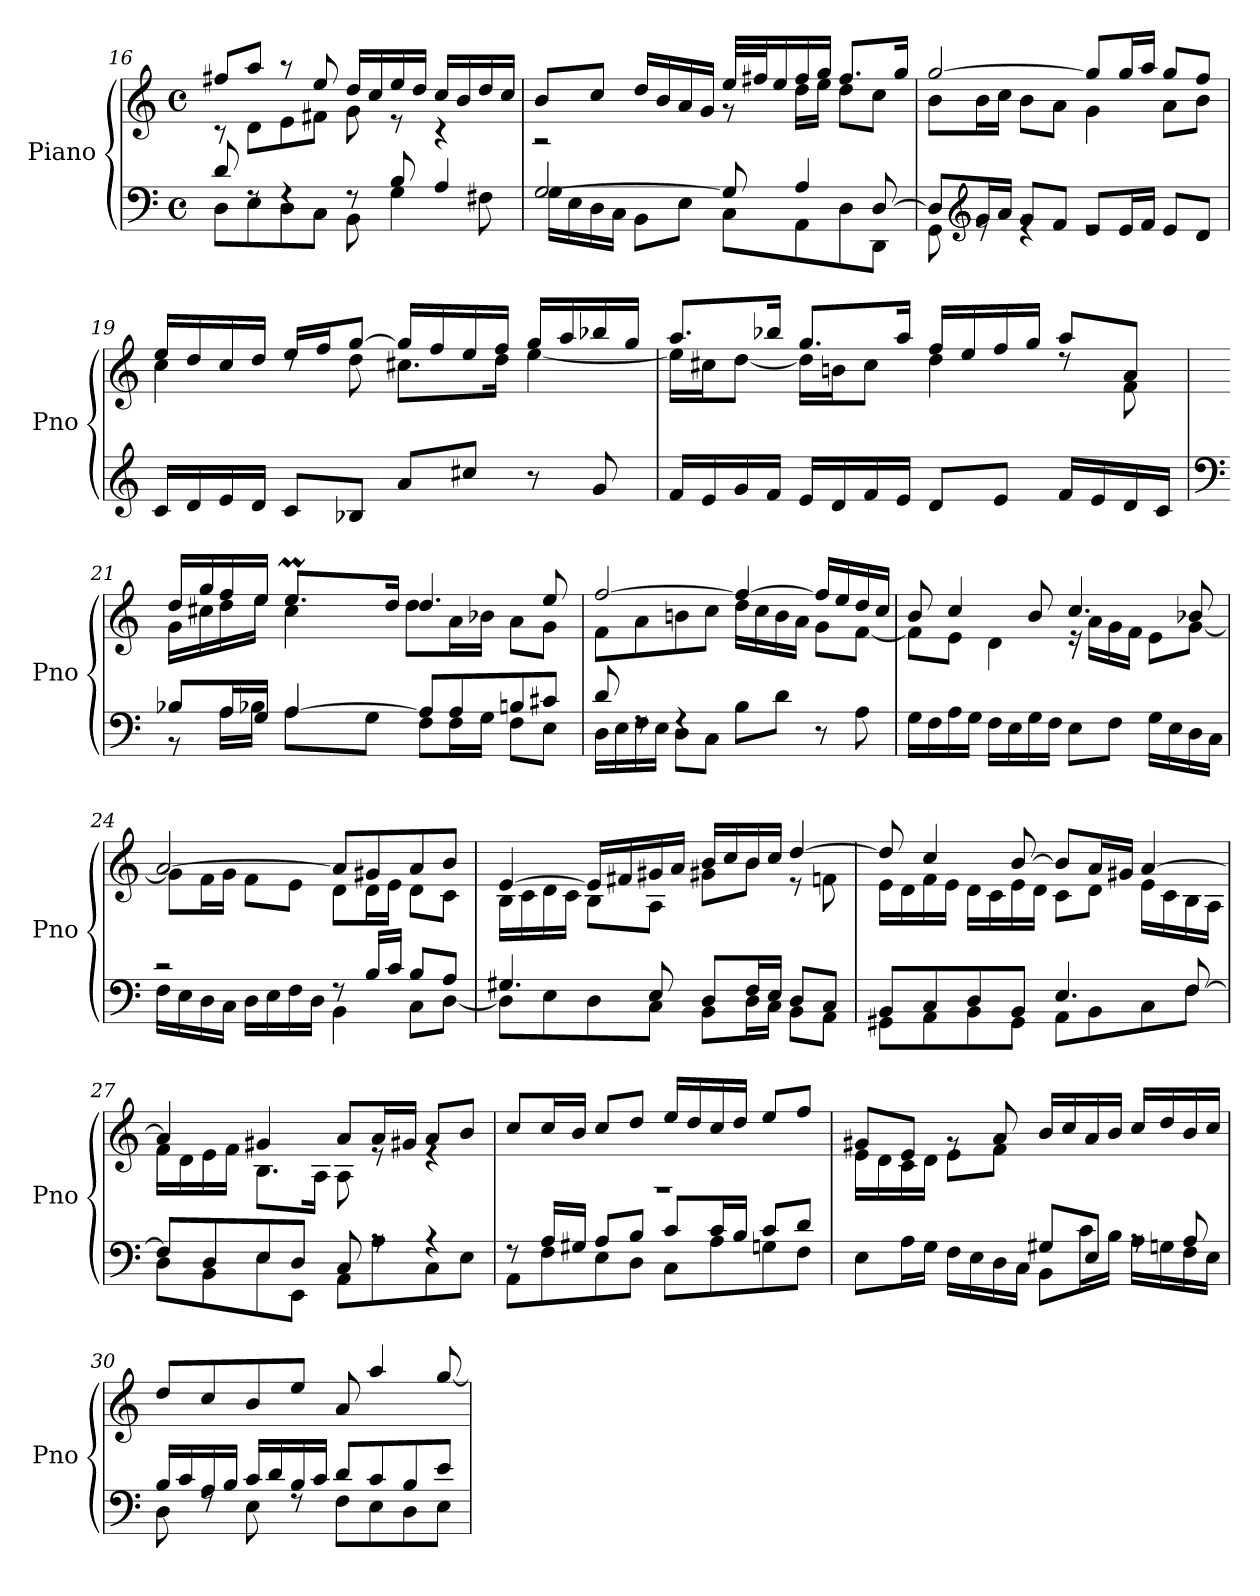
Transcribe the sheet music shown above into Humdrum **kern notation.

**kern	**kern
*part1	*part1
*staff2	*staff1
*I"Piano	*
*I'Pno	*
*clefF4	*clefG2
*k[]	*k[]
*M4/4	*M4/4
*met(c)	*met(c)
=16	=16
*^	*^
8d/	8D\L	8ff#X/L	8r
8rF	8E\	8aa/J	8d\L
4rF	8D\	8r	8e\
.	8C\J	8ee/	8f#X\J
8rF	8BB\	16dd/LL	8g\
.	.	16cc/	.
8B/	4G\	16ee/	8r
.	.	16dd/JJ	.
4A/	.	16cc/LL	4r
.	.	16b/	.
.	8F#X\	16dd/	.
.	.	16cc/JJ	.
!!LO:LB:g=z	!!
=17	=17	=17	=17
[2G/	16G\LL	8b/L	2r
.	16E\	.	.
.	16D\	8cc/J	.
.	16C\JJ	.	.
.	8BB\L	16dd/LL	.
.	.	16b/	.
.	8E\J	16a/	.
.	.	16g/JJ	.
8G/]	8C\L	32ee/LLL	8r
.	.	32ff#X/J	.
.	.	16ee/	.
4A/	8AA\	16ff#/	16dd\LL
.	.	16gg/JJ	16ee\JJ
.	8D\	8.ff#/L	8dd\L
[8D/	8DD\J	.	8cc\J
.	.	16gg/Jk	.
=18	=18	=18	=18
8D/L]	8GG\	[2gg/	8b\L
*clefG2	*	*	*
16g/L	8re	.	16b\L
16a/JJ	.	.	16cc\JJ
8g/L	4re	.	8b\L
8f/J	.	.	8a\J
8e/L	2re	8gg/L]	4g\
16e/L	.	16gg/L	.
16f/JJ	.	16aa/JJ	.
8e/L	.	8gg/L	8a\L
8d/J	.	8ff/J	8b\J
*v	*v	*	*
=19	=19	=19
16c/LL	16ee/LL	4cc\
16d/	16dd/	.
16e/	16cc/	.
16d/JJ	16dd/JJ	.
8c/L	16ee/LL	8rdd
.	16ff/J	.
8B-X/J	[8gg/J	8dd\
8a/L	16gg/LL]	8.cc#X\L
.	16ff/	.
8cc#X/J	16ee/	.
.	16ff/JJ	16dd\Jk
8r	16gg/LL	[4ee\
.	16aa/	.
8g/	16bb-X/	.
.	16gg/JJ	.
!!LO:LB:g=z	!!
=20	=20	=20
16f/LL	8.aa/L	16ee\LL]
16e/	.	16cc#X\J
16g/	.	[8dd\J
16f/JJ	16bb-X/Jk	.
16e/LL	8.gg/L	16dd\LL]
16d/	.	16bn\J
16f/	.	8cc#\J
16e/JJ	16aa/Jk	.
8d/L	16ff/LL	4dd\
.	16ee/	.
8e/J	16ff/	.
.	16gg/JJ	.
16f/LL	8aa/L	8rdd
16e/	.	.
16d/	8a/J	8f\
16c/JJ	.	.
*	*v	*v
=21	=21
*clefF4	*
*^	*^
*	*	*	*^
8B-X/L	8r	16dd/LL	16g\LL	4ryy
.	.	16gg/	16cc#X\	.
16A/L	16A\LL	16ff/	16dd\	.
16G/JJ	16B-X\JJ	16ee/JJ	16ee\JJ	.
[4A/	8A\L	8.eem/L	4cc#\	32ffyy
.	.	.	.	32eeyy
.	.	.	.	32ffyy
.	.	.	.	16.eeyy
.	8G\J	.	.	.
.	.	16dd/Jk	.	2ryy
8A/L]	8F\L	4.dd/	8dd\L	.
8A/	16F\L	.	16a\L	.
.	16G\JJ	.	16b-X\JJ	.
8Bn/	8F\L	.	8a\L	.
8c#X/J	8E\J	8ee/	8g\J	.
.	.	.	.	16ryy
*	*	*	*v	*v
!!LO:LB:g=z
=22	=22	=22	=22
8d/	16D\LL	[2ff/	8f\L
.	16E\	.	.
8rF	16F\	.	8a\
.	16E\JJ	.	.
4rF	8D\L	.	8bn\
.	8C\J	.	8cc\J
8B\L	2ryy	4ff/_	16dd\LL
.	.	.	16cc\
8d\J	.	.	16b\
.	.	.	16a\JJ
8r	.	16ff/LL]	8g\L
.	.	16ee/	.
8A\	.	16dd/	[8f\J
.	.	16cc/JJ	.
*v	*v	*	*
!!LO:LB:g=z	!!
=23	=23	=23
16G\LL	8b/	8f\L]
16F\	.	.
16A\	4cc/	8e\J
16G\JJ	.	.
16F\LL	.	4d\
16E\	.	.
16G\	8b/	.
16F\JJ	.	.
8E\L	4.cc/	16r
.	.	16a\LL
8F\J	.	16g\
.	.	16f\JJ
16G\LL	.	8e\L
16E\	.	.
16D\	8b-X/	[8g\J
16C\JJ	.	.
=24	=24	=24
*^	*	*
2r	16F\LL	[2a/	8g\L]
.	16E\	.	.
.	16D\	.	16f\L
.	16C\JJ	.	16g\JJ
.	16D\LL	.	8f\L
.	16E\	.	.
.	16F\	.	8e\J
.	16D\JJ	.	.
8rF	4BB\	8a/L]	8d\L
16B/LL	.	8g#X/	16d\L
16c/JJ	.	.	16e\JJ
8B/L	8C\L	8a/	8d\L
8A/J	[8D\J	8b/J	8c\J
=25	=25	=25	=25
4.G#X/	8D\L]	[4e/	16B\LL
.	.	.	16c\
.	8E\	.	16d\
.	.	.	16c\JJ
.	8D\	16e/LL]	8B\L
.	.	16f#X/	.
8E/	8C\J	16g#X/	8A\J
.	.	16a/JJ	.
8D/L	8BB\L	16b/LL	8g#X\L
.	.	16cc/	.
16F/L	16D\L	16b/	8b\J
16E/JJ	16C\JJ	16cc/JJ	.
8D/L	8BB\L	[4dd/	8r
8C/J	8AA\J	.	8fn\
!!LO:PB:g=z	!!
=26	=26	=26	=26
8BB/L	8GG#X\L	8dd/]	16e\LL
.	.	.	16d\
8C/	8AA\	4cc/	16f\
.	.	.	16e\JJ
8D/	8BB\	.	16d\LL
.	.	.	16c\
8BB/J	8GG#\J	[8b/	16e\
.	.	.	16d\JJ
4.E/	8AA\L	8b/L]	8c\L
.	8BB\	16a/L	8d\J
.	.	16g#X/JJ	.
.	8C\	[4a/	16e\LL
.	.	.	16c\
[8F/	8F\J	.	16B\
.	.	.	16A\JJ
=27	=27	=27	=27
8F/L]	8D\L	4a/]	16f\LL
.	.	.	16d\
8D/	8BB\	.	16e\
.	.	.	16f\JJ
8E/	8E\	4g#X/	8.B\L
8D/J	8EE\J	.	.
.	.	.	16A\Jk
8C/	8AA\L	8a/L	8A\
8rA	8A\	16a/L	8re
.	.	16g#X/JJ	.
4rA	8C\	8a/L	4re
.	8E\J	8b/J	.
=28	=28	=28	=28
8rF	8AA\L	1rF	8cc/L
16A/LL	8F\	.	16cc/L
16G#X/JJ	.	.	16b/JJ
8A/L	8E\	.	8cc/L
8B/J	8D\J	.	8dd/J
8c/L	8C\L	.	16ee/LL
.	.	.	16dd/
16c/L	8A\	.	16cc/
16B/JJ	.	.	16dd/JJ
8c/L	8Gn\	.	8ee/L
8d/J	8F\J	.	8ff/J
!!LO:LB:g=z	!!
=29	=29	=29	=29
8E\L	2ryy	8g#X/L	16e\LL
.	.	.	16d\
16A\L	.	8e/J	16c\
16G\JJ	.	.	16d\JJ
16F\LL	.	8rg	8e\L
16E\	.	.	.
16D\	.	8a/	8f\J
16C\JJ	.	.	.
8G#X/L	8BB\L	16b/LL	2ryy
.	.	16cc/	.
8E/J	16c\L	16a/	.
.	16B\JJ	16b/JJ	.
8rA	16A\LL	16cc/LL	.
.	16Gn\	16dd/	.
8A/	16F\	16b/	.
.	16E\JJ	16cc/JJ	.
*	*	*v	*v
=30	=30	=30
16B/LL	8D\	8dd/L
16c/	.	.
16A/	8rF	8cc/
16B/JJ	.	.
16c/LL	8E\	8b/
16d/	.	.
16B/	8rF	8ee/J
16c/JJ	.	.
8d/L	8F\L	8a/
8c/	8E\	4aa/
8B/	8D\	.
8e/J	8E\J	[8gg/
*v	*v	*
=	=
*-	*-
